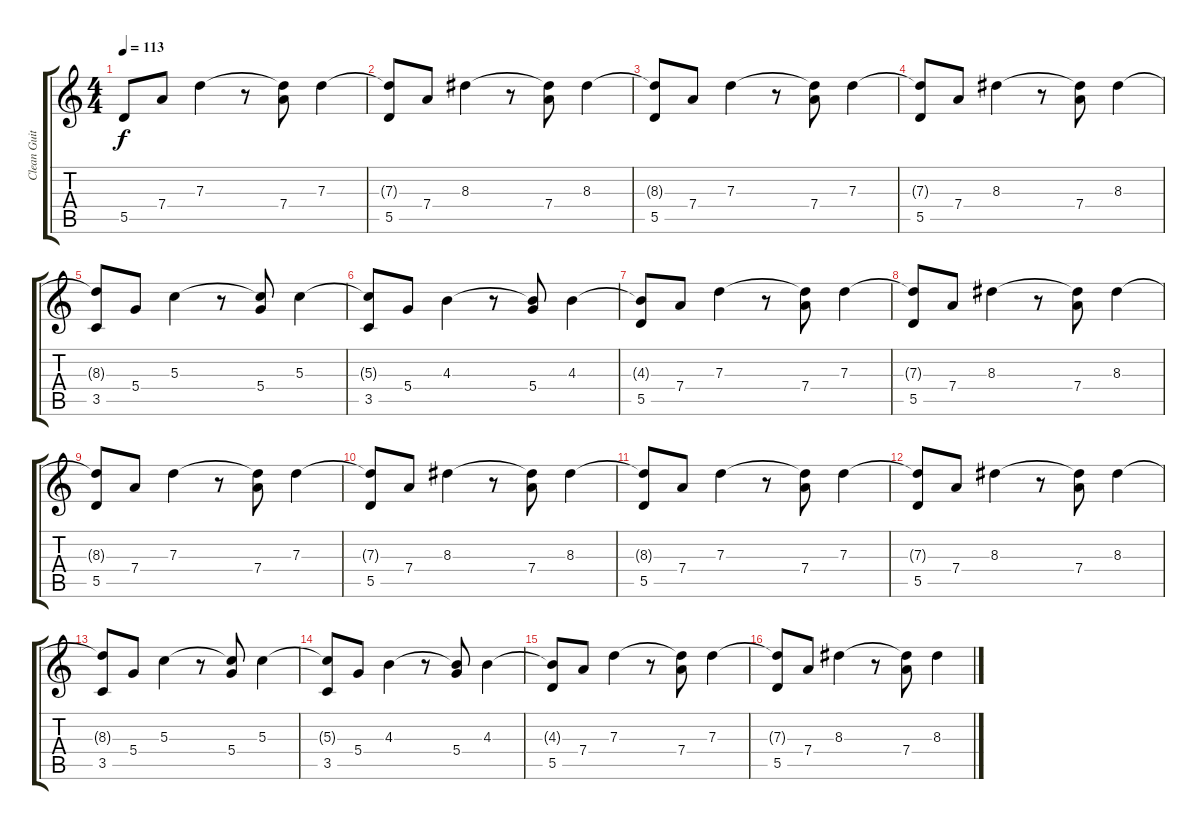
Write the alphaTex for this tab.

\track ("Clean Guitar 1" "Clean Guit") {instrument acousticguitarnylon}
\staff {score tabs}
\tuning (E4 B3 G3 D3 A2 D2) {hide}
\ts (4 4)
\tempo 113
\clef g2
\ks c
5.5.8{dy f} 7.4.8 7.3.4 r.8 (7.3{t} 7.4).8 7.3.4 |
(7.3{t} 5.5).8 7.4.8 8.3.4 r.8 (8.3{t} 7.4).8 8.3.4 |
(8.3{t} 5.5).8 7.4.8 7.3.4 r.8 (7.3{t} 7.4).8 7.3.4 |
(7.3{t} 5.5).8 7.4.8 8.3.4 r.8 (8.3{t} 7.4).8 8.3.4 |
(8.3{t} 3.5).8 5.4.8 5.3.4 r.8 (5.3{t} 5.4).8 5.3.4 |
(5.3{t} 3.5).8 5.4.8 4.3.4 r.8 (4.3{t} 5.4).8 4.3.4 |
(4.3{t} 5.5).8 7.4.8 7.3.4 r.8 (7.3{t} 7.4).8 7.3.4 |
(7.3{t} 5.5).8 7.4.8 8.3.4 r.8 (8.3{t} 7.4).8 8.3.4 |
(8.3{t} 5.5).8 7.4.8 7.3.4 r.8 (7.3{t} 7.4).8 7.3.4 |
(7.3{t} 5.5).8 7.4.8 8.3.4 r.8 (8.3{t} 7.4).8 8.3.4 |
(8.3{t} 5.5).8 7.4.8 7.3.4 r.8 (7.3{t} 7.4).8 7.3.4 |
(7.3{t} 5.5).8 7.4.8 8.3.4 r.8 (8.3{t} 7.4).8 8.3.4 |
(8.3{t} 3.5).8 5.4.8 5.3.4 r.8 (5.3{t} 5.4).8 5.3.4 |
(5.3{t} 3.5).8 5.4.8 4.3.4 r.8 (4.3{t} 5.4).8 4.3.4 |
(4.3{t} 5.5).8 7.4.8 7.3.4 r.8 (7.3{t} 7.4).8 7.3.4 |
(7.3{t} 5.5).8 7.4.8 8.3.4 r.8 (8.3{t} 7.4).8 8.3.4
